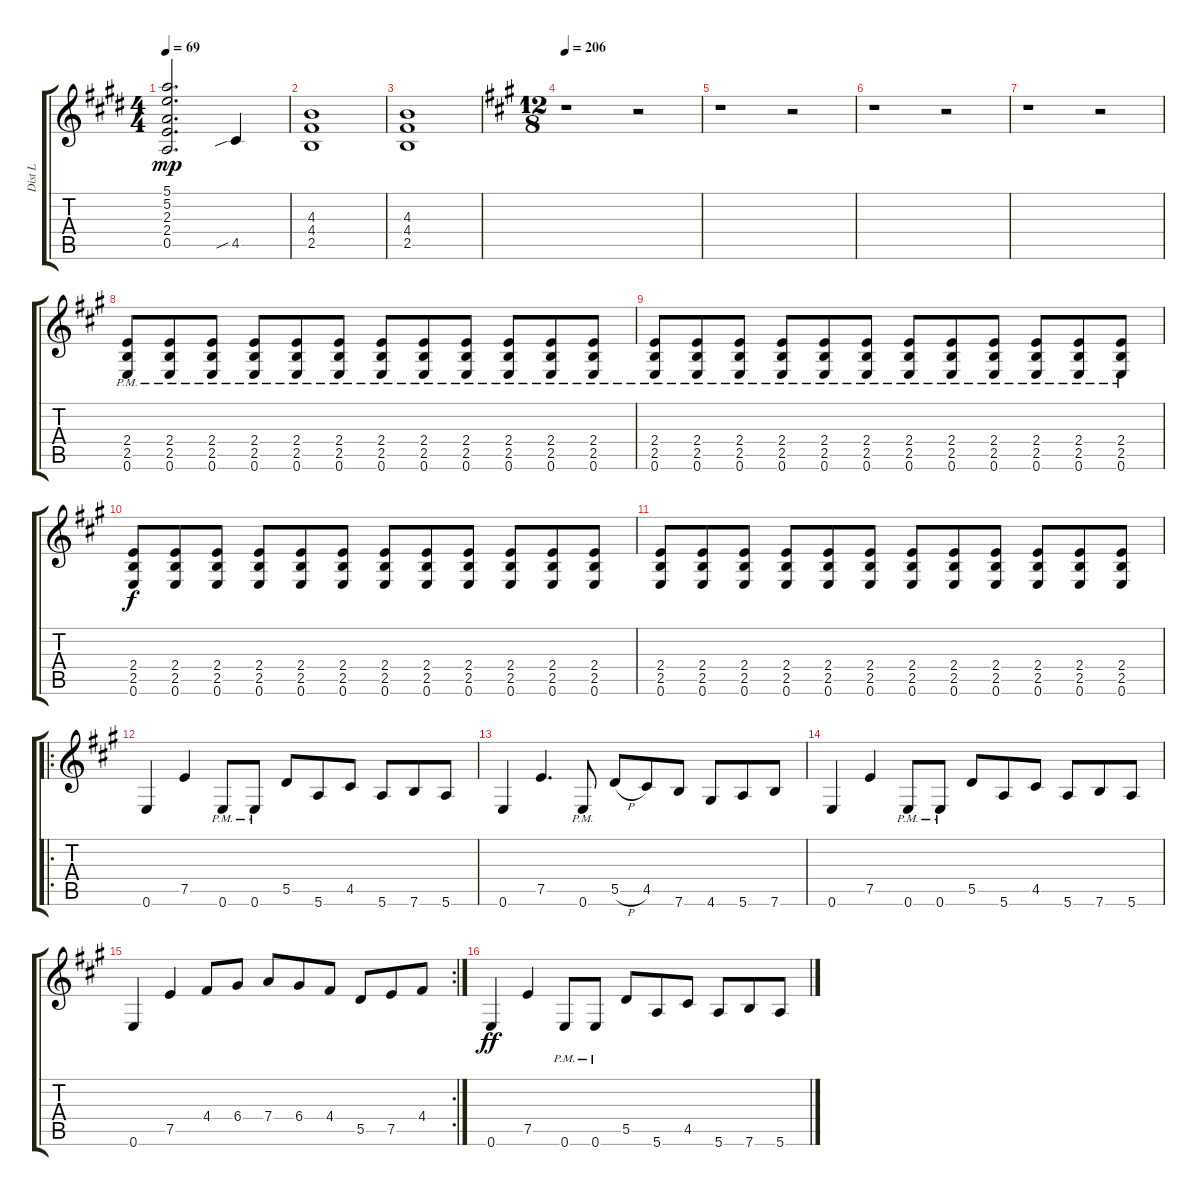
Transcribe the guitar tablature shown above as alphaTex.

\track ("Dist L" "Dist L") {mute instrument distortionguitar}
\staff {score tabs}
\tuning (E4 B3 G3 D3 A2 E2) {hide}
\ts (4 4)
\tempo 69
\clef g2
\ks e
(5.1 5.2 2.3 2.4 0.5).2{d dy mp} 4.5{sib}.4 |
(4.3 4.4 2.5).1 |
(4.3 4.4 2.5).1 |
\ts (12 8)
\tempo 206
\ks a
r.1 r.2 |
r.1 r.2 |
r.1 r.2 |
r.1 r.2 |
(2.4{pm} 2.5{pm} 0.6{pm}).8 (2.4{pm} 2.5{pm} 0.6{pm}).8 (2.4{pm} 2.5{pm} 0.6{pm}).8 (2.4{pm} 2.5{pm} 0.6{pm}).8 (2.4{pm} 2.5{pm} 0.6{pm}).8 (2.4{pm} 2.5{pm} 0.6{pm}).8 (2.4{pm} 2.5{pm} 0.6{pm}).8 (2.4{pm} 2.5{pm} 0.6{pm}).8 (2.4{pm} 2.5{pm} 0.6{pm}).8 (2.4{pm} 2.5{pm} 0.6{pm}).8 (2.4{pm} 2.5{pm} 0.6{pm}).8 (2.4{pm} 2.5{pm} 0.6{pm}).8 |
(2.4{pm} 2.5{pm} 0.6{pm}).8 (2.4{pm} 2.5{pm} 0.6{pm}).8 (2.4{pm} 2.5{pm} 0.6{pm}).8 (2.4{pm} 2.5{pm} 0.6{pm}).8 (2.4{pm} 2.5{pm} 0.6{pm}).8 (2.4{pm} 2.5{pm} 0.6{pm}).8 (2.4{pm} 2.5{pm} 0.6{pm}).8 (2.4{pm} 2.5{pm} 0.6{pm}).8 (2.4{pm} 2.5{pm} 0.6{pm}).8 (2.4{pm} 2.5{pm} 0.6{pm}).8 (2.4{pm} 2.5{pm} 0.6{pm}).8 (2.4{pm} 2.5{pm} 0.6{pm}).8 |
(2.4 2.5 0.6).8{dy f} (2.4 2.5 0.6).8 (2.4 2.5 0.6).8 (2.4 2.5 0.6).8 (2.4 2.5 0.6).8 (2.4 2.5 0.6).8 (2.4 2.5 0.6).8 (2.4 2.5 0.6).8 (2.4 2.5 0.6).8 (2.4 2.5 0.6).8 (2.4 2.5 0.6).8 (2.4 2.5 0.6).8 |
(2.4 2.5 0.6).8 (2.4 2.5 0.6).8 (2.4 2.5 0.6).8 (2.4 2.5 0.6).8 (2.4 2.5 0.6).8 (2.4 2.5 0.6).8 (2.4 2.5 0.6).8 (2.4 2.5 0.6).8 (2.4 2.5 0.6).8 (2.4 2.5 0.6).8 (2.4 2.5 0.6).8 (2.4 2.5 0.6).8 |
\ro
0.6.4 7.5.4 0.6{pm}.8 0.6{pm}.8 5.5.8 5.6.8 4.5.8 5.6.8 7.6.8 5.6.8 |
0.6.4 7.5.4{d} 0.6{pm}.8 5.5{h}.8 4.5.8 7.6.8 4.6.8 5.6.8 7.6.8 |
0.6.4 7.5.4 0.6{pm}.8 0.6{pm}.8 5.5.8 5.6.8 4.5.8 5.6.8 7.6.8 5.6.8 |
\rc 2
0.6.4 7.5.4 4.4.8 6.4.8 7.4.8 6.4.8 4.4.8 5.5.8 7.5.8 4.4.8 |
0.6.4{dy ff} 7.5.4 0.6{pm}.8 0.6{pm}.8 5.5.8 5.6.8 4.5.8 5.6.8 7.6.8 5.6.8
